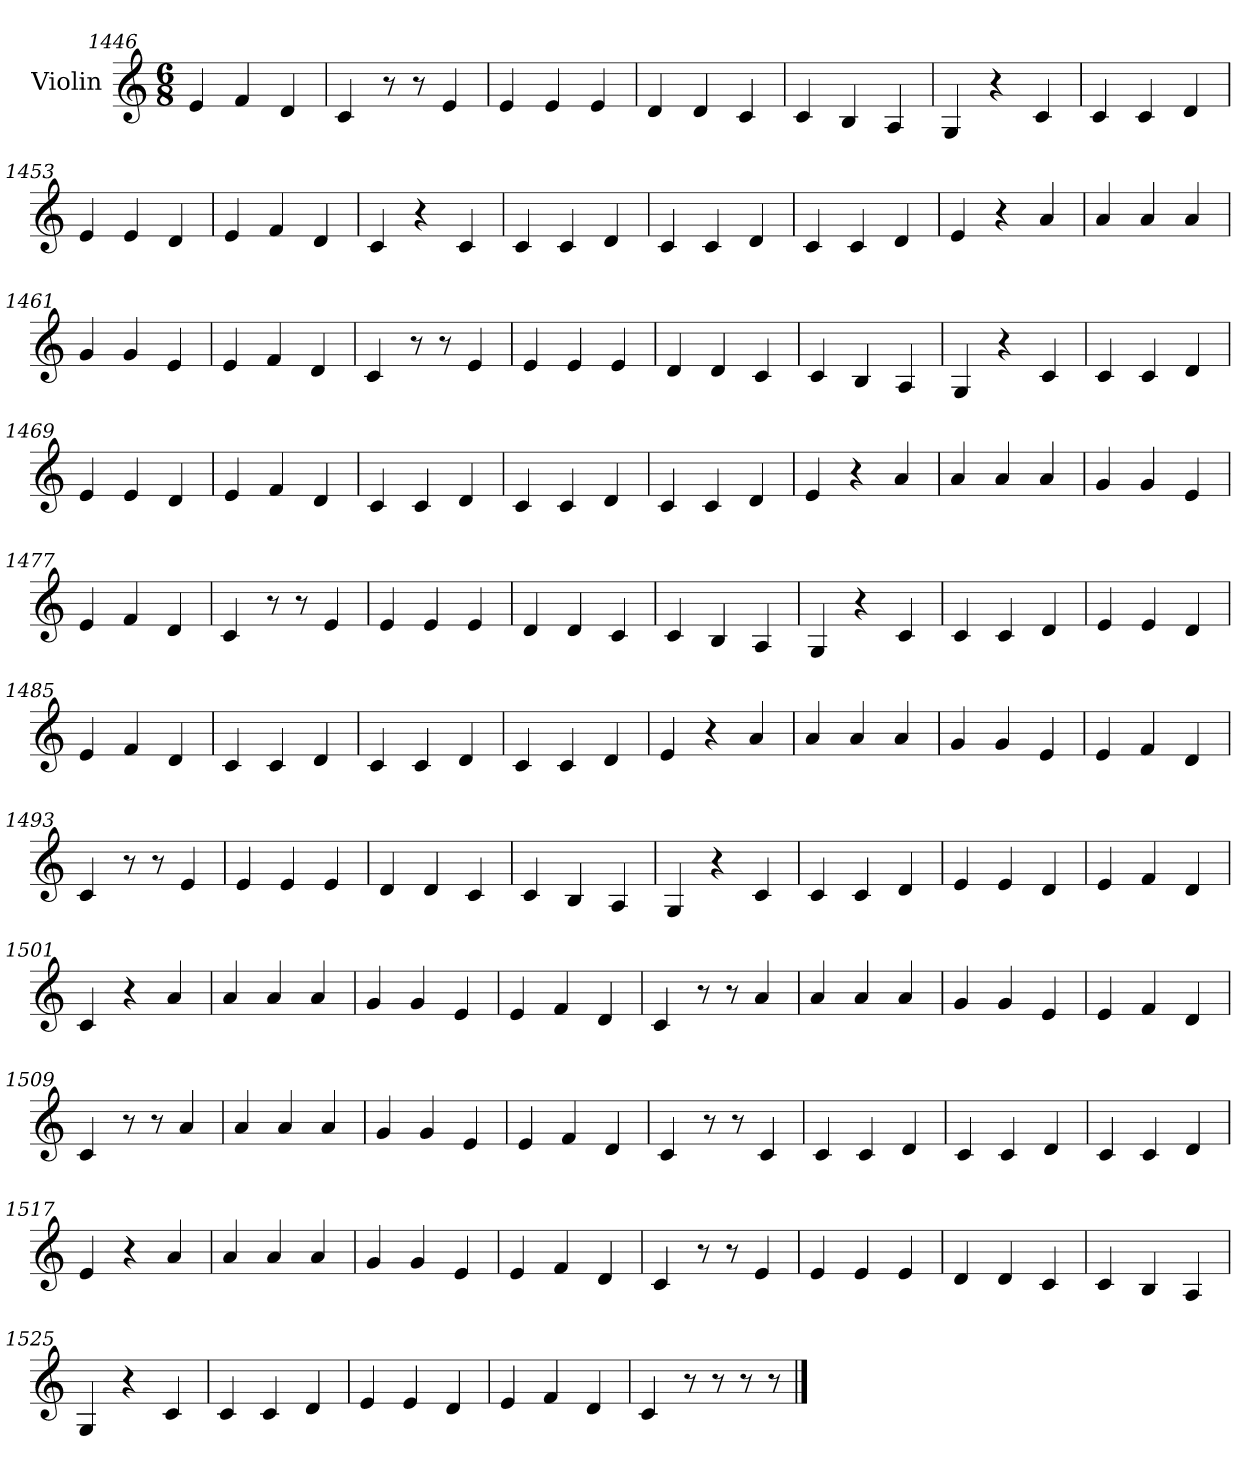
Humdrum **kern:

**kern
*part1
*staff1
*I"Violin
*clefG2
*k[]
*M6/8
=1446
4e/
4f/
4d/
=1447
4c/
8r
8r
4e/
=1448
4e/
4e/
4e/
=1449
4d/
4d/
4c/
=1450
4c/
4B/
4A/
!!LO:LB:g=z
=1451
4G/
4r
4c/
=1452
4c/
4c/
4d/
=1453
4e/
4e/
4d/
=1454
4e/
4f/
4d/
=1455
4c/
4r
4c/
=1456
4c/
4c/
4d/
=1457
4c/
4c/
4d/
!!LO:PB:g=z
=1458
4c/
4c/
4d/
=1459
4e/
4r
4a/
=1460
4a/
4a/
4a/
=1461
4g/
4g/
4e/
=1462
4e/
4f/
4d/
=1463
4c/
8r
8r
4e/
=1464
4e/
4e/
4e/
!!LO:LB:g=z
=1465
4d/
4d/
4c/
=1466
4c/
4B/
4A/
=1467
4G/
4r
4c/
=1468
4c/
4c/
4d/
=1469
4e/
4e/
4d/
=1470
4e/
4f/
4d/
=1471
4c/
4c/
4d/
!!LO:LB:g=z
=1472
4c/
4c/
4d/
=1473
4c/
4c/
4d/
=1474
4e/
4r
4a/
=1475
4a/
4a/
4a/
=1476
4g/
4g/
4e/
=1477
4e/
4f/
4d/
=1478
4c/
8r
8r
4e/
!!LO:LB:g=z
=1479
4e/
4e/
4e/
=1480
4d/
4d/
4c/
=1481
4c/
4B/
4A/
=1482
4G/
4r
4c/
=1483
4c/
4c/
4d/
=1484
4e/
4e/
4d/
=1485
4e/
4f/
4d/
!!LO:LB:g=z
=1486
4c/
4c/
4d/
=1487
4c/
4c/
4d/
=1488
4c/
4c/
4d/
=1489
4e/
4r
4a/
=1490
4a/
4a/
4a/
=1491
4g/
4g/
4e/
=1492
4e/
4f/
4d/
!!LO:LB:g=z
=1493
4c/
8r
8r
4e/
=1494
4e/
4e/
4e/
=1495
4d/
4d/
4c/
=1496
4c/
4B/
4A/
=1497
4G/
4r
4c/
=1498
4c/
4c/
4d/
=1499
4e/
4e/
4d/
!!LO:LB:g=z
=1500
4e/
4f/
4d/
=1501
4c/
4r
4a/
=1502
4a/
4a/
4a/
=1503
4g/
4g/
4e/
=1504
4e/
4f/
4d/
=1505
4c/
8r
8r
4a/
=1506
4a/
4a/
4a/
!!LO:LB:g=z
=1507
4g/
4g/
4e/
=1508
4e/
4f/
4d/
=1509
4c/
8r
8r
4a/
=1510
4a/
4a/
4a/
=1511
4g/
4g/
4e/
=1512
4e/
4f/
4d/
=1513
4c/
8r
8r
4c/
!!LO:PB:g=z
=1514
4c/
4c/
4d/
=1515
4c/
4c/
4d/
=1516
4c/
4c/
4d/
=1517
4e/
4r
4a/
=1518
4a/
4a/
4a/
=1519
4g/
4g/
4e/
=1520
4e/
4f/
4d/
!!LO:LB:g=z
=1521
4c/
8r
8r
4e/
=1522
4e/
4e/
4e/
=1523
4d/
4d/
4c/
=1524
4c/
4B/
4A/
=1525
4G/
4r
4c/
=1526
4c/
4c/
4d/
=1527
4e/
4e/
4d/
!!LO:LB:g=z
=1528
4e/
4f/
4d/
=1529
4c/
8r
8r
8r
8r
==
*-
